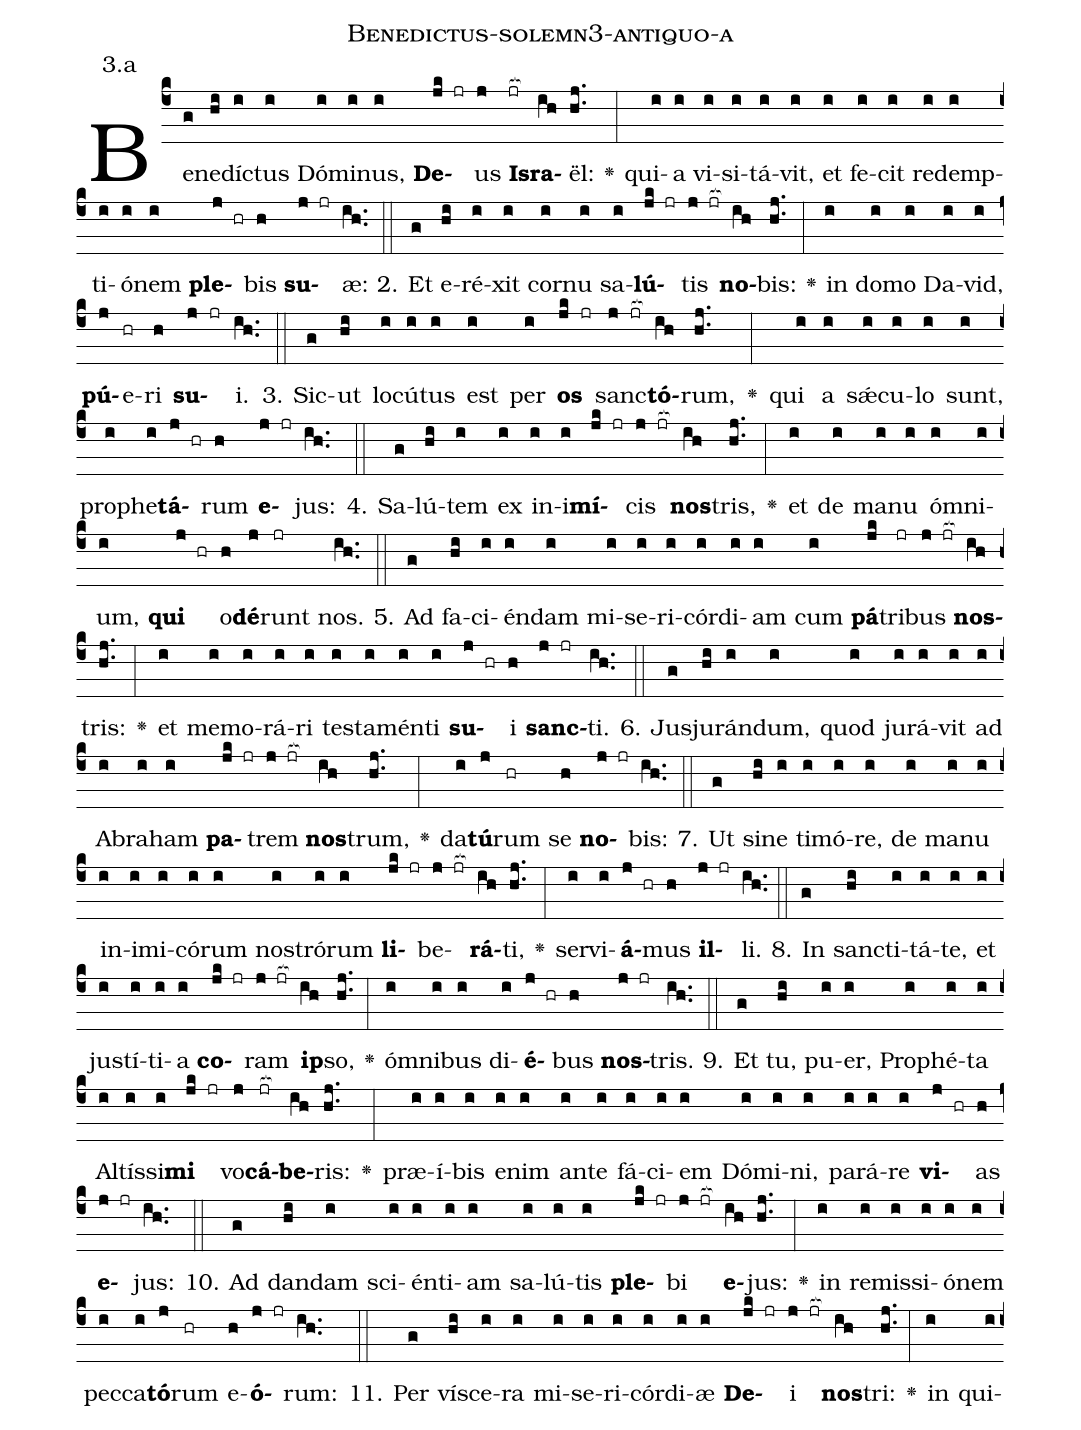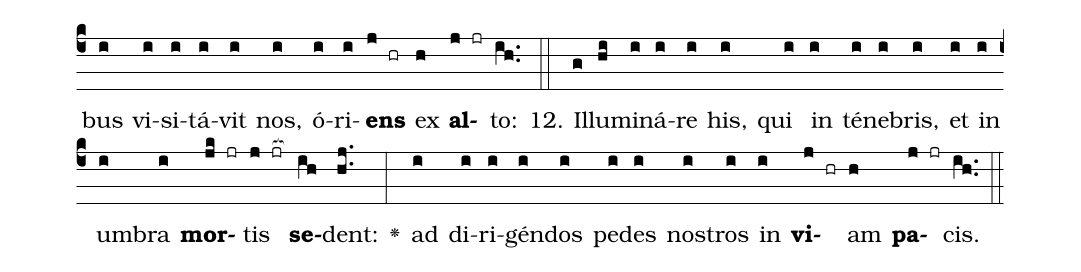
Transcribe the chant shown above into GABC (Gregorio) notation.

name: Benedictus-solemn3-antiquo-a;
annotation: 3.a;
%%
(c4)Be(g)ne(hi)díc(i)tus(i) Dó(i)mi(i)nus,(i) <b>De</b>(jk jr)us(j) <b>Is</b>(jr[ocb:1{])<b>ra</b>(ih[ocb:0}])ël:(hj..) <v>\greheightstar</v>(:) qui(i)a(i) vi(i)si(i)tá(i)vit,(i) et(i) fe(i)cit(i) red(i)emp(i)ti(i)ó(i)nem(i) <b>ple</b>(j hr)bis(h) <b>su</b>(j jr)æ:(ih..) (::)
2. Et(g) e(hi)ré(i)xit(i) cor(i)nu(i) sa(i)<b>lú</b>(jk jr)tis(j jr[ocb:1{]) <b>no</b>(ih[ocb:0}])bis:(hj..) <v>\greheightstar</v>(:) in(i) do(i)mo(i) Da(i)vid,(i) <b>pú</b>(j)e(hr)ri(h) <b>su</b>(j jr)i.(ih..) (::)
3. Sic(g)ut(hi) lo(i)cú(i)tus(i) est(i) per(i) <b>os</b>(jk jr) sanc(j jr[ocb:1{])<b>tó</b>(ih[ocb:0}])rum,(hj..) <v>\greheightstar</v>(:) qui(i) a(i) sǽ(i)cu(i)lo(i) sunt,(i) pro(i)phe(i)<b>tá</b>(j hr)rum(h) <b>e</b>(j jr)jus:(ih..) (::)
4. Sa(g)lú(hi)tem(i) ex(i) in(i)i(i)<b>mí</b>(jk jr)cis(j jr[ocb:1{]) <b>nos</b>(ih[ocb:0}])tris,(hj..) <v>\greheightstar</v>(:) et(i) de(i) ma(i)nu(i) óm(i)ni(i)um,(i) <b>qui</b>(j hr) o(h)<b>dé</b>(j)runt(jr) nos.(ih..) (::)
5. Ad(g) fa(hi)ci(i)én(i)dam(i) mi(i)se(i)ri(i)cór(i)di(i)am(i) cum(i) <b>pá</b>(jk)tri(jr)bus(j jr[ocb:1{]) <b>nos</b>(ih[ocb:0}])tris:(hj..) <v>\greheightstar</v>(:) et(i) me(i)mo(i)rá(i)ri(i) tes(i)ta(i)mén(i)ti(i) <b>su</b>(j hr)i(h) <b>sanc</b>(j jr)ti.(ih..) (::)
6. Ju(g)sju(hi)rán(i)dum,(i) quod(i) ju(i)rá(i)vit(i) ad(i) A(i)bra(i)ham(i) <b>pa</b>(jk jr)trem(j jr[ocb:1{]) <b>nos</b>(ih[ocb:0}])trum,(hj..) <v>\greheightstar</v>(:) da(i)<b>tú</b>(j)rum(hr) se(h) <b>no</b>(j jr)bis:(ih..) (::)
7. Ut(g) si(hi)ne(i) ti(i)mó(i)re,(i) de(i) ma(i)nu(i) in(i)i(i)mi(i)có(i)rum(i) nos(i)tró(i)rum(i) <b>li</b>(jk jr)be(j jr[ocb:1{])<b>rá</b>(ih[ocb:0}])ti,(hj..) <v>\greheightstar</v>(:) ser(i)vi(i)<b>á</b>(j hr)mus(h) <b>il</b>(j jr)li.(ih..) (::)
8. In(g) sanc(hi)ti(i)tá(i)te,(i) et(i) jus(i)tí(i)ti(i)a(i) <b>co</b>(jk jr)ram(j jr[ocb:1{]) <b>ip</b>(ih[ocb:0}])so,(hj..) <v>\greheightstar</v>(:) óm(i)ni(i)bus(i) di(i)<b>é</b>(j hr)bus(h) <b>nos</b>(j jr)tris.(ih..) (::)
9. Et(g) tu,(hi) pu(i)er,(i) Pro(i)phé(i)ta(i) Al(i)tís(i)si(i)<b>mi</b>(jk jr) vo(j)<b>cá</b>(jr[ocb:1{])<b>be</b>(ih[ocb:0}])ris:(hj..) <v>\greheightstar</v>(:) præ(i)í(i)bis(i) e(i)nim(i) an(i)te(i) fá(i)ci(i)em(i) Dó(i)mi(i)ni,(i) pa(i)rá(i)re(i) <b>vi</b>(j hr)as(h) <b>e</b>(j jr)jus:(ih..) (::)
10. Ad(g) dan(hi)dam(i) sci(i)én(i)ti(i)am(i) sa(i)lú(i)tis(i) <b>ple</b>(jk jr)bi(j jr[ocb:1{]) <b>e</b>(ih[ocb:0}])jus:(hj..) <v>\greheightstar</v>(:) in(i) re(i)mis(i)si(i)ó(i)nem(i) pec(i)ca(i)<b>tó</b>(j)rum(hr) e(h)<b>ó</b>(j jr)rum:(ih..) (::)
11. Per(g) ví(hi)sce(i)ra(i) mi(i)se(i)ri(i)cór(i)di(i)æ(i) <b>De</b>(jk jr)i(j jr[ocb:1{]) <b>nos</b>(ih[ocb:0}])tri:(hj..) <v>\greheightstar</v>(:) in(i) qui(i)bus(i) vi(i)si(i)tá(i)vit(i) nos,(i) ó(i)ri(i)<b>ens</b>(j hr) ex(h) <b>al</b>(j jr)to:(ih..) (::)
12. Il(g)lu(hi)mi(i)ná(i)re(i) his,(i) qui(i) in(i) té(i)ne(i)bris,(i) et(i) in(i) um(i)bra(i) <b>mor</b>(jk jr)tis(j jr[ocb:1{]) <b>se</b>(ih[ocb:0}])dent:(hj..) <v>\greheightstar</v>(:) ad(i) di(i)ri(i)gén(i)dos(i) pe(i)des(i) nos(i)tros(i) in(i) <b>vi</b>(j hr)am(h) <b>pa</b>(j jr)cis.(ih..) (::)
